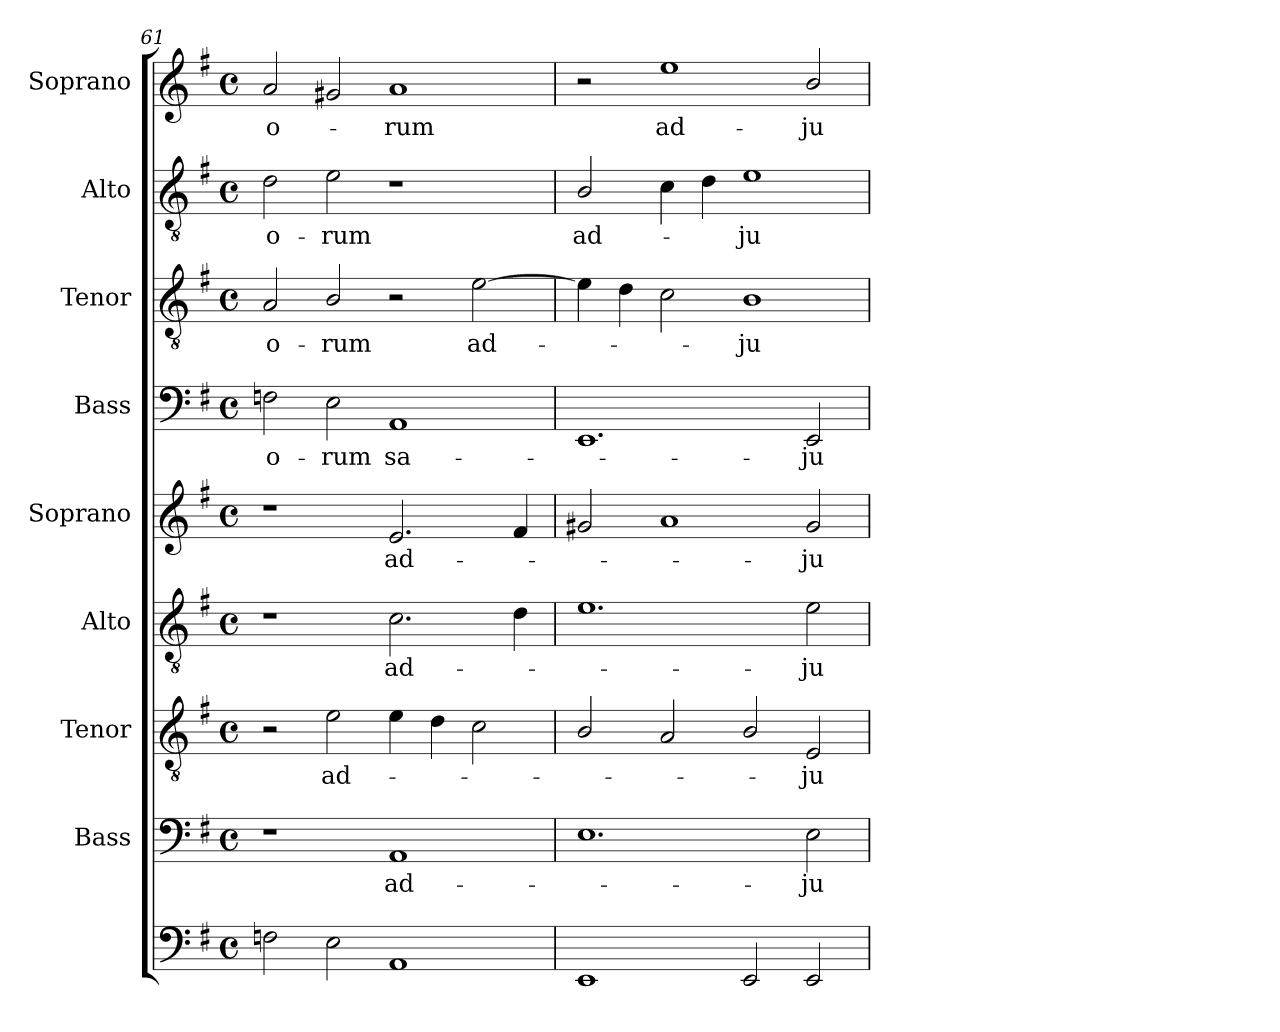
**kern	**kern	**text	**kern	**text	**kern	**text	**kern	**text	**kern	**text	**kern	**text	**kern	**text	**kern	**text
*part9	*part8	*part8	*part7	*part7	*part6	*part6	*part5	*part5	*part4	*part4	*part3	*part3	*part2	*part2	*part1	*part1
*staff9	*staff8	*staff8	*staff7	*staff7	*staff6	*staff6	*staff5	*staff5	*staff4	*staff4	*staff3	*staff3	*staff2	*staff2	*staff1	*staff1
*I""Violón y contrabajo"	*I"Bass	*	*I"Tenor	*	*I"Alto	*	*I"Soprano	*	*I"Bass	*	*I"Tenor	*	*I"Alto	*	*I"Soprano	*
*I'Cont.	*I'B.	*	*I'T.	*	*I'A.	*	*I'S.	*	*I'B.	*	*I'T.	*	*I'A.	*	*I'S.	*
*clefF4	*clefF4	*	*clefGv2	*	*clefGv2	*	*clefG2	*	*clefF4	*	*clefGv2	*	*clefGv2	*	*clefG2	*
*	*	*	*ITrd7c12	*	*ITrd7c12	*	*	*	*	*	*ITrd7c12	*	*ITrd7c12	*	*	*
*k[f#]	*k[f#]	*	*k[f#]	*	*k[f#]	*	*k[f#]	*	*k[f#]	*	*k[f#]	*	*k[f#]	*	*k[f#]	*
*G:	*G:	*	*G:	*	*G:	*	*G:	*	*G:	*	*G:	*	*G:	*	*G:	*
*M4/4	*M4/4	*	*M4/4	*	*M4/4	*	*M4/4	*	*M4/4	*	*M4/4	*	*M4/4	*	*M4/4	*
*met(c)	*met(c)	*	*met(c)	*	*met(c)	*	*met(c)	*	*met(c)	*	*met(c)	*	*met(c)	*	*met(c)	*
=61	=61	=61	=61	=61	=61	=61	=61	=61	=61	=61	=61	=61	=61	=61	=61	=61
!	!	!	!	!	!	!	!	!	!	!LO:LY:b:color=#000000	!	!	!	!	!	!
!	!	!	!	!	!	!	!	!	!	!	!	!LO:LY:b:color=#000000	!	!	!	!
!	!	!	!	!	!	!	!	!	!	!	!	!	!	!LO:LY:b:color=#000000	!	!
!	!	!	!	!	!	!	!	!	!	!	!	!	!	!	!	!LO:LY:b:color=#000000
2Fni\	1r	.	2r	.	1r	.	1r	.	2Fni\	-o-	2AAi/	-o-	2Di\	-o-	2ai/	-o-
!	!	!	!	!LO:LY:b:color=#000000	!	!	!	!	!	!	!	!	!	!	!	!
!	!	!	!	!	!	!	!	!	!	!LO:LY:b:color=#000000	!	!	!	!	!	!
!	!	!	!	!	!	!	!	!	!	!	!	!LO:LY:b:color=#000000	!	!	!	!
!	!	!	!	!	!	!	!	!	!	!	!	!	!	!LO:LY:b:color=#000000	!	!
2Ei\	.	.	2Ei\	ad-	.	.	.	.	2Ei\	-rum	2BBi/	-rum	2Ei\	-rum	2g#Xi/	.
!	!	!LO:LY:b:color=#000000	!	!	!	!	!	!	!	!	!	!	!	!	!	!
!	!	!	!	!	!	!LO:LY:b:color=#000000	!	!	!	!	!	!	!	!	!	!
!	!	!	!	!	!	!	!	!LO:LY:b:color=#000000	!	!	!	!	!	!	!	!
!	!	!	!	!	!	!	!	!	!	!LO:LY:b:color=#000000	!	!	!	!	!	!
!	!	!	!	!	!	!	!	!	!	!	!	!	!	!	!	!LO:LY:b:color=#000000
1AAi	1AAi	ad-	4Ei\	.	2.Ci\	ad-	2.ei/	ad-	1AAi	sa-	2r	.	1r	.	1ai	-rum
.	.	.	4Di\	.	.	.	.	.	.	.	.	.	.	.	.	.
!	!	!	!	!	!	!	!	!	!	!	!	!LO:LY:b:color=#000000	!	!	!	!
.	.	.	2Ci\	.	.	.	.	.	.	.	[2Ei\	ad-	.	.	.	.
.	.	.	.	.	4Di\	.	4f#i/	.	.	.	.	.	.	.	.	.
=62	=62	=62	=62	=62	=62	=62	=62	=62	=62	=62	=62	=62	=62	=62	=62	=62
!	!	!	!	!	!	!	!	!	!	!	!	!	!	!LO:LY:b:color=#000000	!	!
1EEi	1.Ei	.	2BBi/	.	1.Ei	.	2g#Xi/	.	1.EEi	.	4Ei\]	.	2BBi/	ad-	2r	.
.	.	.	.	.	.	.	.	.	.	.	4Di\	.	.	.	.	.
!	!	!	!	!	!	!	!	!	!	!	!	!	!	!	!	!LO:LY:b:color=#000000
.	.	.	2AAi/	.	.	.	1ai	.	.	.	2Ci\	.	4Ci\	.	1eei	ad-
.	.	.	.	.	.	.	.	.	.	.	.	.	4Di\	.	.	.
!	!	!	!	!	!	!	!	!	!	!	!	!LO:LY:b:color=#000000	!	!	!	!
!	!	!	!	!	!	!	!	!	!	!	!	!	!	!LO:LY:b:color=#000000	!	!
2EEi/	.	.	2BBi/	.	.	.	.	.	.	.	1BBi	-ju-	1Ei	-ju-	.	.
!	!	!LO:LY:b:color=#000000	!	!	!	!	!	!	!	!	!	!	!	!	!	!
!	!	!	!	!LO:LY:b:color=#000000	!	!	!	!	!	!	!	!	!	!	!	!
!	!	!	!	!	!	!LO:LY:b:color=#000000	!	!	!	!	!	!	!	!	!	!
!	!	!	!	!	!	!	!	!LO:LY:b:color=#000000	!	!	!	!	!	!	!	!
!	!	!	!	!	!	!	!	!	!	!LO:LY:b:color=#000000	!	!	!	!	!	!
!	!	!	!	!	!	!	!	!	!	!	!	!	!	!	!	!LO:LY:b:color=#000000
2EEi/	2Ei\	-ju-	2EEi/	-ju-	2Ei\	-ju-	2g#i/	-ju-	2EEi/	-ju-	.	.	.	.	2bi/	-ju-
=	=	=	=	=	=	=	=	=	=	=	=	=	=	=	=	=
*-	*-	*-	*-	*-	*-	*-	*-	*-	*-	*-	*-	*-	*-	*-	*-	*-
